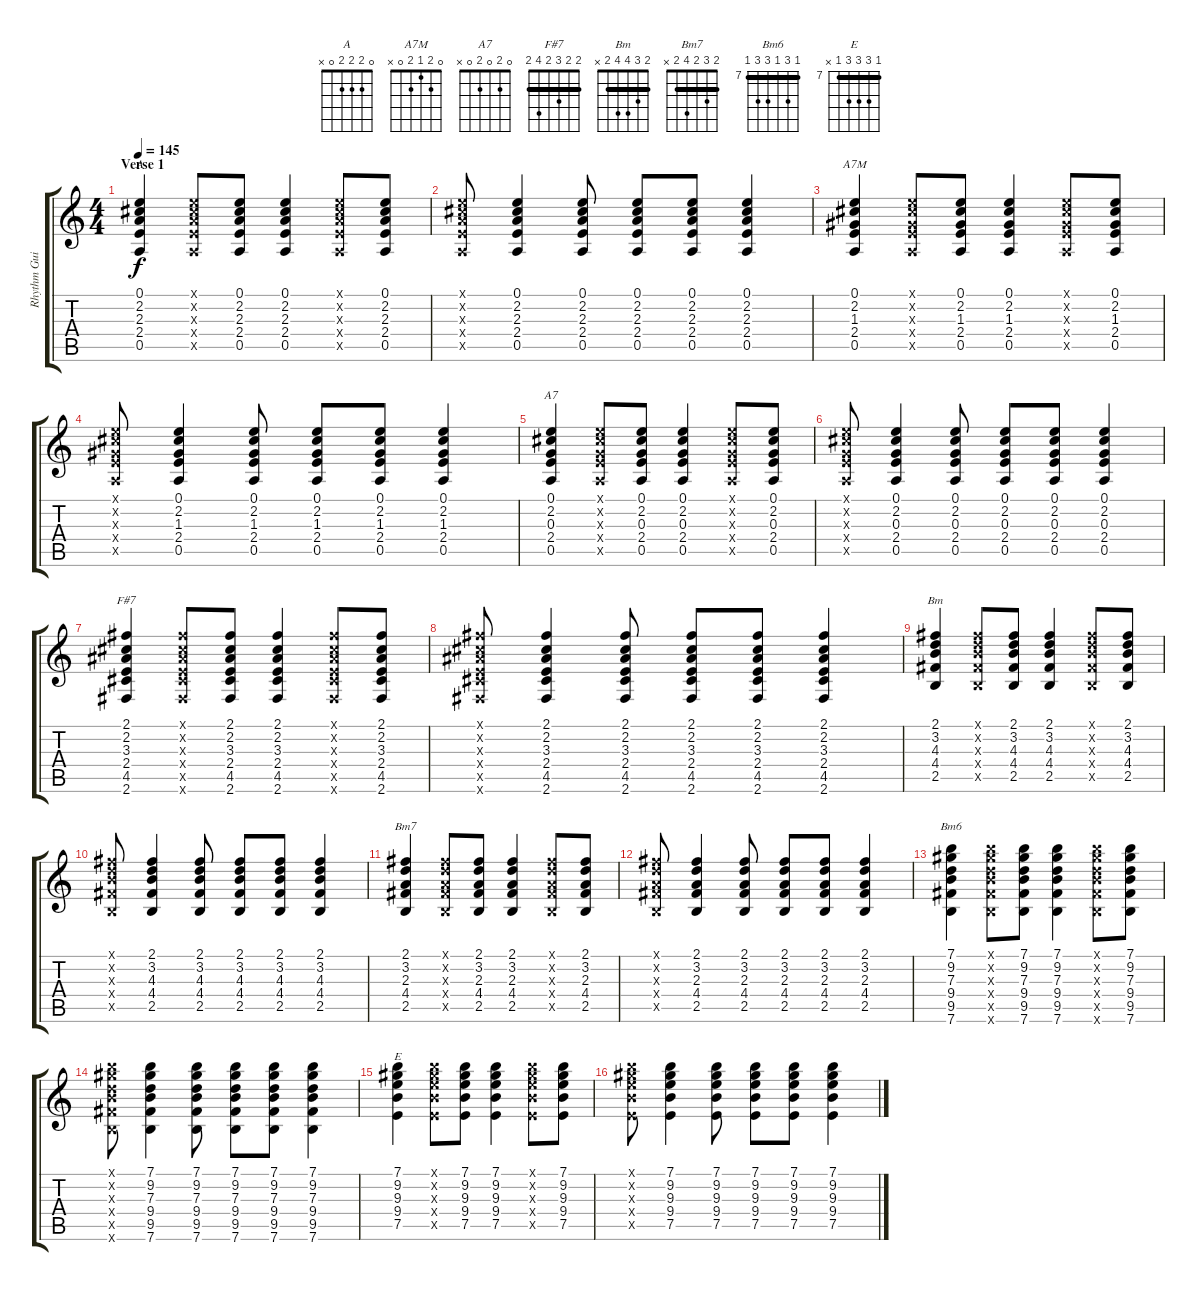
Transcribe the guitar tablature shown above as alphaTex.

\track ("Rhythm Guitar" "Rhythm Gui") {instrument electricguitarjazz}
\staff {score tabs}
\tuning (E4 B3 G3 D3 A2 E2) {hide}
\chord ("A" 0 2 2 2 0 x)
\chord ("A7M" 0 2 1 2 0 x)
\chord ("A7" 0 2 0 2 0 x)
\chord ("F#7" 2 2 3 2 4 2) {barre 2}
\chord ("Bm" 2 3 4 4 2 x) {barre 2}
\chord ("Bm7" 2 3 2 4 2 x) {barre 2}
\chord ("Bm6" 7 9 7 9 9 7) {firstfret 7 barre 7}
\chord ("E" 7 9 9 9 7 x) {firstfret 7 barre 7}
\ts (4 4)
\section ("" "Verse 1")
\tempo 145
\clef g2
\ks c
(0.1 2.2 2.3 2.4 0.5).4{ch "A" dy f} (0.1{x} 2.2{x} 2.3{x} 2.4{x} 0.5{x}).8 (0.1 2.2 2.3 2.4 0.5).8 (0.1 2.2 2.3 2.4 0.5).4 (0.1{x} 2.2{x} 2.3{x} 2.4{x} 0.5{x}).8 (0.1 2.2 2.3 2.4 0.5).8 |
(0.1{x} 2.2{x} 2.3{x} 2.4{x} 0.5{x}).8 (0.1 2.2 2.3 2.4 0.5).4 (0.1 2.2 2.3 2.4 0.5).8 (0.1 2.2 2.3 2.4 0.5).8 (0.1 2.2 2.3 2.4 0.5).8 (0.1 2.2 2.3 2.4 0.5).4 |
(0.1 2.2 1.3 2.4 0.5).4{ch "A7M"} (0.1{x} 2.2{x} 1.3{x} 2.4{x} 0.5{x}).8 (0.1 2.2 1.3 2.4 0.5).8 (0.1 2.2 1.3 2.4 0.5).4 (0.1{x} 2.2{x} 1.3{x} 2.4{x} 0.5{x}).8 (0.1 2.2 1.3 2.4 0.5).8 |
(0.1{x} 2.2{x} 1.3{x} 2.4{x} 0.5{x}).8 (0.1 2.2 1.3 2.4 0.5).4 (0.1 2.2 1.3 2.4 0.5).8 (0.1 2.2 1.3 2.4 0.5).8 (0.1 2.2 1.3 2.4 0.5).8 (0.1 2.2 1.3 2.4 0.5).4 |
(0.1 2.2 0.3 2.4 0.5).4{ch "A7"} (0.1{x} 2.2{x} 0.3{x} 2.4{x} 0.5{x}).8 (0.1 2.2 0.3 2.4 0.5).8 (0.1 2.2 0.3 2.4 0.5).4 (0.1{x} 2.2{x} 0.3{x} 2.4{x} 0.5{x}).8 (0.1 2.2 0.3 2.4 0.5).8 |
(0.1{x} 2.2{x} 0.3{x} 2.4{x} 0.5{x}).8 (0.1 2.2 0.3 2.4 0.5).4 (0.1 2.2 0.3 2.4 0.5).8 (0.1 2.2 0.3 2.4 0.5).8 (0.1 2.2 0.3 2.4 0.5).8 (0.1 2.2 0.3 2.4 0.5).4 |
(2.1 2.2 3.3 2.4 4.5 2.6).4{ch "F#7"} (2.1{x} 2.2{x} 3.3{x} 2.4{x} 4.5{x} 2.6{x}).8 (2.1 2.2 3.3 2.4 4.5 2.6).8 (2.1 2.2 3.3 2.4 4.5 2.6).4 (2.1{x} 2.2{x} 3.3{x} 2.4{x} 4.5{x} 2.6{x}).8 (2.1 2.2 3.3 2.4 4.5 2.6).8 |
(2.1{x} 2.2{x} 3.3{x} 2.4{x} 4.5{x} 2.6{x}).8 (2.1 2.2 3.3 2.4 4.5 2.6).4 (2.1 2.2 3.3 2.4 4.5 2.6).8 (2.1 2.2 3.3 2.4 4.5 2.6).8 (2.1 2.2 3.3 2.4 4.5 2.6).8 (2.1 2.2 3.3 2.4 4.5 2.6).4 |
(2.1 3.2 4.3 4.4 2.5).4{ch "Bm"} (2.1{x} 3.2{x} 4.3{x} 4.4{x} 2.5{x}).8 (2.1 3.2 4.3 4.4 2.5).8 (2.1 3.2 4.3 4.4 2.5).4 (2.1{x} 3.2{x} 4.3{x} 4.4{x} 2.5{x}).8 (2.1 3.2 4.3 4.4 2.5).8 |
(2.1{x} 3.2{x} 4.3{x} 4.4{x} 2.5{x}).8 (2.1 3.2 4.3 4.4 2.5).4 (2.1 3.2 4.3 4.4 2.5).8 (2.1 3.2 4.3 4.4 2.5).8 (2.1 3.2 4.3 4.4 2.5).8 (2.1 3.2 4.3 4.4 2.5).4 |
(2.1 3.2 2.3 4.4 2.5).4{ch "Bm7"} (2.1{x} 3.2{x} 2.3{x} 4.4{x} 2.5{x}).8 (2.1 3.2 2.3 4.4 2.5).8 (2.1 3.2 2.3 4.4 2.5).4 (2.1{x} 3.2{x} 2.3{x} 4.4{x} 2.5{x}).8 (2.1 3.2 2.3 4.4 2.5).8 |
(2.1{x} 3.2{x} 2.3{x} 4.4{x} 2.5{x}).8 (2.1 3.2 2.3 4.4 2.5).4 (2.1 3.2 2.3 4.4 2.5).8 (2.1 3.2 2.3 4.4 2.5).8 (2.1 3.2 2.3 4.4 2.5).8 (2.1 3.2 2.3 4.4 2.5).4 |
(7.1 9.2 7.3 9.4 9.5 7.6).4{ch "Bm6"} (7.1{x} 9.2{x} 7.3{x} 9.4{x} 9.5{x} 7.6{x}).8 (7.1 9.2 7.3 9.4 9.5 7.6).8 (7.1 9.2 7.3 9.4 9.5 7.6).4 (7.1{x} 9.2{x} 7.3{x} 9.4{x} 9.5{x} 7.6{x}).8 (7.1 9.2 7.3 9.4 9.5 7.6).8 |
(7.1{x} 9.2{x} 7.3{x} 9.4{x} 9.5{x} 7.6{x}).8 (7.1 9.2 7.3 9.4 9.5 7.6).4 (7.1 9.2 7.3 9.4 9.5 7.6).8 (7.1 9.2 7.3 9.4 9.5 7.6).8 (7.1 9.2 7.3 9.4 9.5 7.6).8 (7.1 9.2 7.3 9.4 9.5 7.6).4 |
(7.1 9.2 9.3 9.4 7.5).4{ch "E"} (7.1{x} 9.2{x} 9.3{x} 9.4{x} 7.5{x}).8 (7.1 9.2 9.3 9.4 7.5).8 (7.1 9.2 9.3 9.4 7.5).4 (7.1{x} 9.2{x} 9.3{x} 9.4{x} 7.5{x}).8 (7.1 9.2 9.3 9.4 7.5).8 |
(7.1{x} 9.2{x} 9.3{x} 9.4{x} 7.5{x}).8 (7.1 9.2 9.3 9.4 7.5).4 (7.1 9.2 9.3 9.4 7.5).8 (7.1 9.2 9.3 9.4 7.5).8 (7.1 9.2 9.3 9.4 7.5).8 (7.1 9.2 9.3 9.4 7.5).4
